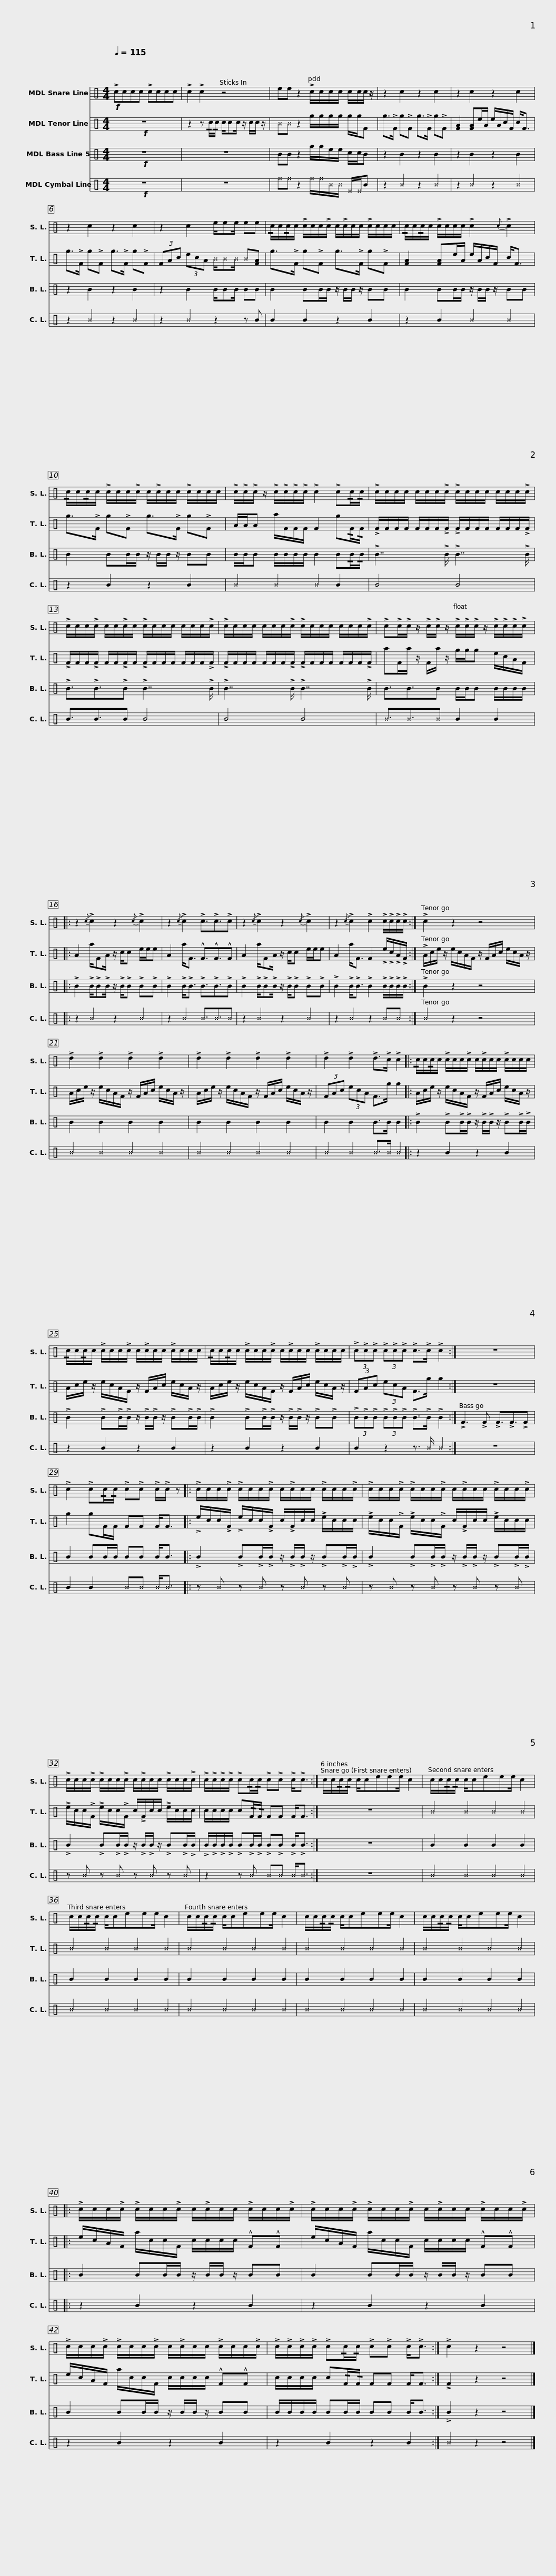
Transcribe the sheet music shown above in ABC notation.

X:1
%%score 1 2 3 4
L:1/8
Q:1/4=115
M:4/4
I:linebreak $
K:C
V:1 perc
K:none
V:2 perc
K:none
V:3 perc
K:none
V:4 perc
K:none
V:1
!f! !>!cccc !>!cccc | !>!c2 !>!c2 z4 | ee z2 !>!c/c/c/c/ c/c/c/ z/ | z2 c2 z2 c2 |$ z2 c2 z2 c2 | %5
 z2 c2 z2 c2 | z2 c2 e/ee/ ee |$ !/!c/c/!/!c/c/ !>!c/c/c/!>!c/ c/!>!c/c/c/ !>!c/c/c/c/ | !/!c/c/!/!c/c/ !>!c/c/c/c/ !>!c2{c} !>!c2 |$ !/!c/c/!/!c/c/ !>!c/c/c/!>!c/ c/!>!c/c/c/ !>!c/c/c/c/ | %10
 !>!c/!>!c/!>!c/ z/ !>!c/!>!c/!>!c/!>!c/ !>!c2 !>!c!/!c/!/!c/ |$ !>!c/c/c/c/ c/c/c/!>!c/ !>!c/c/c/c/ c/c/c/!>!c/ | !>!c/c/c/!>!c/ c/c/!>!c/c/ !>!c/c/c/c/ c/c/c/!>!c/ |$ !>!c/c/c/c/ c/c/c/!>!c/ !>!c/c/c/c/ c/c/c/!>!c/ | !>!c!>!c/!>!c/ z/ !>!c/!>!c/ z/ !>!c/!>!c/!>!c/ z/ !>!c/!>!c/!>!c/!>!c/ |: %15
 z2{/c} !>!c2 z2{/c} !>!c2 |$ z2{/c} !>!c2 !>!c3/2!>!c3/2!>!c | z2{/c} !>!c2 z2{/c} !>!c2 | z2{/c} !>!c2 !>!c2 !>!c/!>!c/!>!c/!>!c/ :|$ !>!c2 z2 z4 | %20
 !>!d2 !>!d2 !>!d2 !>!d2 | !>!d2 !>!d2 !>!d2 !>!d2 |$ !>!d2 !>!d2 !>!d>!>!c !>!c2 |: !/!c/c/!/!c/c/ !>!c/c/c/!>!c/ c/!>!c/c/c/ !>!c/c/c/c/ | !/!c/c/!/!c/c/ !>!c/c/c/!>!c/ c/!>!c/c/c/ !>!c/c/c/c/ |$ %25
 !/!c/c/!/!c/c/ !>!c/c/c/!>!c/ c/!>!c/c/c/ !>!c/c/c/c/ | (3!>!c!>!c!>!c (3!>!c!>!c!>!c !>!c>!>!c !>!c2 :| z8 |$ !>!c2 !>!c!/!c/!/!c/ !>!c!>!c !>!c/!>!c/ z |: !>!c/c/c/!>!c/ !>!c/c/c/!>!c/ c/!>!c/c/c/ !>!c/c/c/!>!c/ | %30
 !>!c/c/c/!>!c/ !>!c/c/c/!>!c/ c/!>!c/c/c/ !>!c/c/c/!>!c/ |$ !>!c/c/c/!>!c/ !>!c/c/c/!>!c/ c/!>!c/c/c/ !>!c/c/c/!>!c/ | !>!c/!>!c/!>!c/!>!c/ !>!c!/!c/!/!c/ !>!c!>!c !>!c<!>!c :| c/c/!/!c/!/!c/ c/ceee/ c2 |$ c/c/!/!c/!/!c/ c/ceee/ c2 | %35
 c/c/!/!c/!/!c/ c/ceee/ c2 | c/c/!/!c/!/!c/ c/ceee/ c2 | c/c/!/!c/!/!c/ c/ceee/ c2 |$ c/c/!/!c/!/!c/ c/ceee/ c2 |: !>!c/c/c/!>!c/ !>!c/c/c/!>!c/ c/!>!c/c/c/ !>!c/c/c/!>!c/ | %40
 !>!c/c/c/!>!c/ !>!c/c/c/!>!c/ c/!>!c/c/c/ !>!c/c/c/!>!c/ |$ !>!c/c/c/!>!c/ !>!c/c/c/!>!c/ c/!>!c/c/c/ !>!c/c/c/!>!c/ | !>!c/!>!c/!>!c/!>!c/ !>!c!/!c/!/!c/ !>!c!>!c !>!c<!>!c :| !>!c2 z2 z4 |] %44
V:2
!f! z8 | z2 z !/!c/!/!c/ c/cc/ z/ c/c/ z/ | ^B^B z2 g/g/g/g/ g/g/F | g>!>!F g!>!F g>!>!F g!>!F |$ [FA]2 [FA]e/A/ e/A/c/F/ c<F | %5
 g>!>!F g!>!F g>!>!F g!>!F | (3FAc (3ecA ^B/^B^B/ ^B[FA] |$ g>!>!F g!>!F g>!>!F g!>!F | [FA]2 [FA]e/A/ e/A/c/F/ c<F |$ g>!>!F g!>!F g>!>!F g!>!F | %10
 A/A/A a/F/F/F/ F2 g!/!F/!/!F/ |$ !>!F/F/F/F/ F/F/F/!>!F/ !>!F/F/F/F/ F/F/F/!>!F/ | !>!F/F/F/!>!F/ F/F/!>!F/F/ !>!F/F/F/F/ F/F/F/!>!F/ |$ !>!F/F/F/F/ F/F/F/!>!F/ !>!F/F/F/F/ F/F/F/!>!F/ | aF/a/ z/ F/a/ z/ g/g/g e/c/A/F/ |: %15
 A2 a/FA/ z/ c/c e/e/e |$ A2 a<F !^!F3/2!^!F3/2!^!F | A2 a/FA/ z/ c/c e/e/e | A2 a<F F2 !>!e/!>!c/!>!A/!>!F/ :|$ !>!A/c/e/ z/ e/c/A/F/ z/ F/A/c/ e/c/A/ z/ | %20
 A/c/e/ z/ e/c/A/F/ z/ F/A/c/ e/c/A/ z/ | A/c/e/ z/ e/c/A/F/ z/ F/A/c/ e/c/A/ z/ |$ (3FAc (3ecA F>g g2 |: A/c/e/ z/ e/c/A/F/ z/ F/A/c/ e/c/A/ z/ | A/c/e/ z/ e/c/A/F/ z/ F/A/c/ e/c/A/ z/ |$ %25
 A/c/e/ z/ e/c/A/F/ z/ F/A/c/ e/c/A/ z/ | (3FAc (3ecA F>g g2 :| z8 |$ g2 gF/F/ FF F<F |: !>!e/c/c/!>!F/ !>!e/c/c/!>!F/ c/!>!F/c/c/ !>!e/c/c/c/ | %30
 !>!e/c/c/!>!F/ !>!e/c/c/!>!F/ c/!>!F/c/c/ !>!e/c/c/c/ |$ !>!e/c/c/!>!F/ !>!e/c/c/!>!F/ c/!>!F/c/c/ !>!e/c/c/c/ | c/c/c/c/ c!/!F/!/!F/ FF F<F :| z8 |$ ^B2 ^B2 ^B2 ^B2 | %35
 ^B2 ^B2 ^B2 ^B2 | ^B2 ^B2 ^B2 ^B2 | ^B2 ^B2 ^B2 ^B2 |$ ^B2 ^B2 ^B2 ^B2 |: e/c/A/F/ a/c/c/F/ c/c/c/c/ !^!F!^!F | %40
 e/c/A/F/ a/c/c/F/ c/c/c/c/ !^!F!^!F |$ e/c/A/F/ a/c/c/F/ c/c/c/c/ !^!F!^!F | c/c/c/c/ c!/!F/!/!F/ FF F<F :| !>!F2 z2 z4 |] %44
V:3
!f! z8 | z8 | BB z2 g/g/e/e/ c/c/B | z2 B2 z2 B2 |$ z2 B2 z2 B2 | %5
 z2 B2 z2 B2 | z2 B2 B/BB/ BB |$ B2 BB/B/ z/ B/B/ z/ BB | B2 BB/B/ z/ B/B/ z/ BB |$ B2 BB/B/ z/ B/B/ z/ BB | %10
 B/B/B B/B/B/B/ B2 B!/!B/!/!B/ |$ !>!B7/2 !>!B/ !>!B7/2 !>!B/ | !>!B3/2!>!B3/2!>!B !>!B7/2 !>!B/ |$ !>!B7/2 !>!B/ !>!B7/2 !>!B/ | B3/2B3/2B B/B/B B/B/B/B/ |: %15
 !>!B2 !>!B/!>!B!>!B/ z/ !>!B/!>!B !>!B!>!B |$ !>!B2 !>!B<!>!B !>!B3/2!>!B3/2!>!B | !>!B2 !>!B/!>!B!>!B/ z/ !>!B/!>!B !>!B!>!B | !>!B2 !>!B<!>!B !>!B2 !>!B/!>!B/!>!B/!>!B/ :|$ !>!B2 z2 z4 | %20
 B2 B2 B2 B2 | B2 B2 B2 B2 |$ B2 B2 B>B B2 |: !>!B2 !>!B!>!B/!>!B/ z/ !>!B/!>!B/ z/ !>!B!>!B/!>!B/ | !>!B2 !>!B!>!B/!>!B/ z/ !>!B/!>!B/ z/ !>!B!>!B/!>!B/ |$ %25
 !>!B2 !>!B!>!B/!>!B/ z/ !>!B/!>!B/ z/ !>!B!>!B | (3!>!B!>!B!>!B (3!>!B!>!B!>!B !>!B>!>!B !>!B2 :| !>!F3 !>!F !>!F3/2!>!F3/2!>!F |$ B2 BB/B/ BB B<B |: !>!B2 !>!B!>!B/!>!B/ z/ !>!B/!>!B/ z/ !>!B!>!B/!>!B/ | %30
 !>!B2 !>!B!>!B/!>!B/ z/ !>!B/!>!B/ z/ !>!B!>!B/!>!B/ |$ !>!B2 !>!B!>!B/!>!B/ z/ !>!B/!>!B/ z/ !>!B!>!B/!>!B/ | !>!B/!>!B/!>!B/!>!B/ !>!B!>!B/!>!B/ !>!B!>!B !>!B<!>!B :| z8 |$ B2 B2 B2 B2 | %35
 B2 B2 B2 B2 | B2 B2 B2 B2 | B2 B2 B2 B2 |$ B2 B2 B2 B2 |: B2 BB/B/ z/ B/B/ z/ BB | %40
 B2 BB/B/ z/ B/B/ z/ BB |$ B2 BB/B/ z/ B/B/ z/ BB | B/B/B/B/ BB/B/ BB B<B :| !>!B2 z2 z4 |] %44
V:4
!f! z8 | z8 | ^f^f z2 ^f/^f/^B/^B/ ^E/^E/B | z2 ^B2 z2 ^B2 |$ z2 ^B2 z2 ^B2 | %5
 z2 ^B2 z2 ^B2 | z2 ^B2 z2 z B |$ B2 B2 z2 B2 | z2 B2 ^B2 ^B2 |$ z2 B2 z2 B2 | %10
 ^B2 ^B2 ^B2 B2 |$ B4 B4 | B3/2B3/2B B4 |$ B4 B4 | ^B3/2^B3/2^B B2 B2 |: %15
 z2 ^B2 z2 ^B2 |$ z2 ^B2 ^B3/2^B3/2^B | z2 ^B2 z2 ^B2 | z2 ^B2 z2 ^B^B :|$ ^B2 z2 z4 | %20
 ^B2 ^B2 ^B2 ^B2 | ^B2 ^B2 ^B2 ^B2 |$ ^B2 ^B2 ^B>^B ^B2 |: z2 B2 z2 B2 | z2 B2 z2 B2 |$ %25
 z2 B2 z2 B2 | B2 z2 z3/2 ^B/ ^B2 :| z8 |$ B2 B2 ^B^B ^B<^B |: z ^B z ^B z ^B z ^B | %30
 z ^B z ^B z ^B z ^B |$ z ^B z ^B z ^B z ^B | z2 z ^B ^B^B ^B<^B :| z8 |$ ^B2 ^B2 ^B2 ^B2 | %35
 ^B2 ^B2 ^B2 ^B2 | ^B2 ^B2 ^B2 ^B2 | ^B2 ^B2 ^B2 ^B2 |$ ^B2 ^B2 ^B2 ^B2 |: z2 B2 z2 B2 | %40
 z2 B2 z2 B2 |$ z2 B2 z2 B2 | z2 B2 z2 B2 :| ^B2 z2 z4 |] %44
